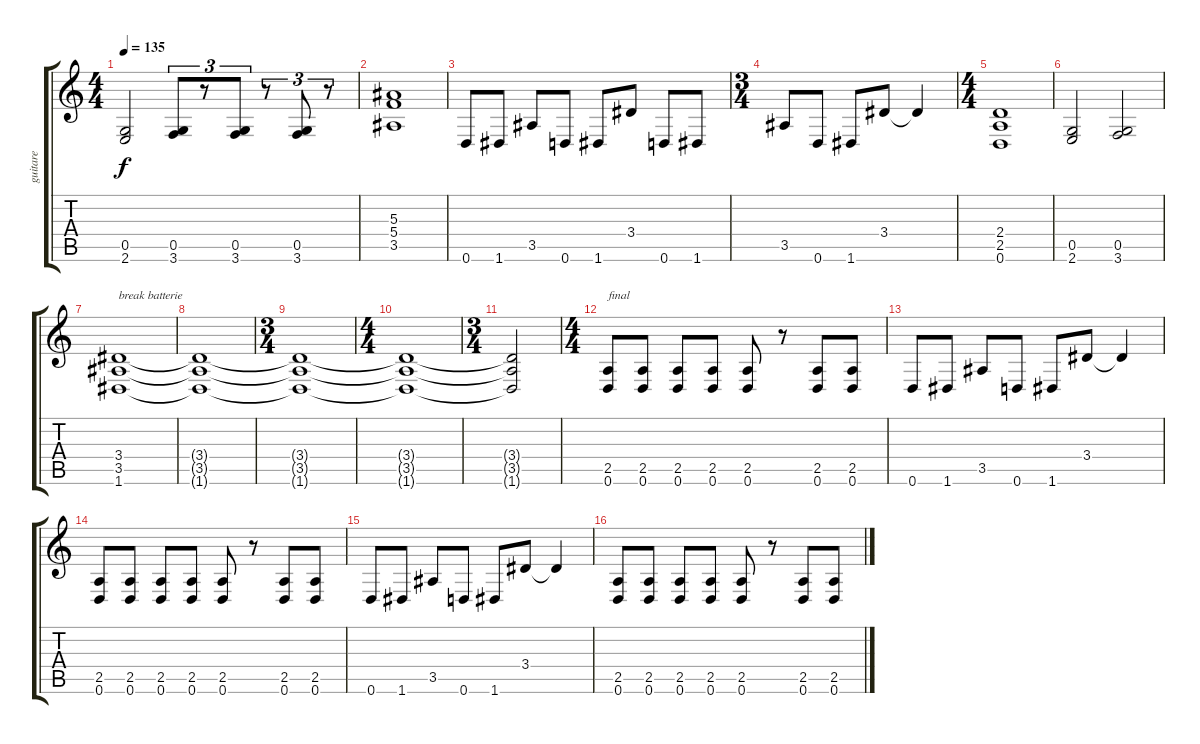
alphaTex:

\track ("guitare" "guitare") {instrument distortionguitar}
\staff {score tabs}
\tuning (D4 A3 F3 C3 G2 D2) {hide}
\ts (4 4)
\tempo 135
\clef g2
\ks c
(0.5 2.6).2{dy f} (0.5 3.6).8{tu (3 2)} r.8{tu (3 2)} (0.5 3.6).8{tu (3 2)} r.8{tu (3 2)} (0.5 3.6).8{tu (3 2)} r.8{tu (3 2)} |
(5.3 5.4 3.5).1 |
0.6.8 1.6.8 3.5.8 0.6.8 1.6.8 3.4.8 0.6.8 1.6.8 |
\ts (3 4)
3.5.8 0.6.8 1.6.8 3.4.8 3.4{t}.4 |
\ts (4 4)
(2.4 2.5 0.6).1 |
(0.5 2.6).2 (0.5 3.6).2 |
(3.4 3.5 1.6).1{txt "break batterie"} |
(3.4{t} 3.5{t} 1.6{t}).1 |
\ts (3 4)
(3.4{t} 3.5{t} 1.6{t}).1 |
\ts (4 4)
(3.4{t} 3.5{t} 1.6{t}).1 |
\ts (3 4)
(3.4{t} 3.5{t} 1.6{t}).2 |
\ts (4 4)
(2.5 0.6).8{txt "final"} (2.5 0.6).8 (2.5 0.6).8 (2.5 0.6).8 (2.5 0.6).8 r.8 (2.5 0.6).8 (2.5 0.6).8 |
0.6.8 1.6.8 3.5.8 0.6.8 1.6.8 3.4.8 3.4{t}.4 |
(2.5 0.6).8 (2.5 0.6).8 (2.5 0.6).8 (2.5 0.6).8 (2.5 0.6).8 r.8 (2.5 0.6).8 (2.5 0.6).8 |
0.6.8 1.6.8 3.5.8 0.6.8 1.6.8 3.4.8 3.4{t}.4 |
(2.5 0.6).8 (2.5 0.6).8 (2.5 0.6).8 (2.5 0.6).8 (2.5 0.6).8 r.8 (2.5 0.6).8 (2.5 0.6).8
